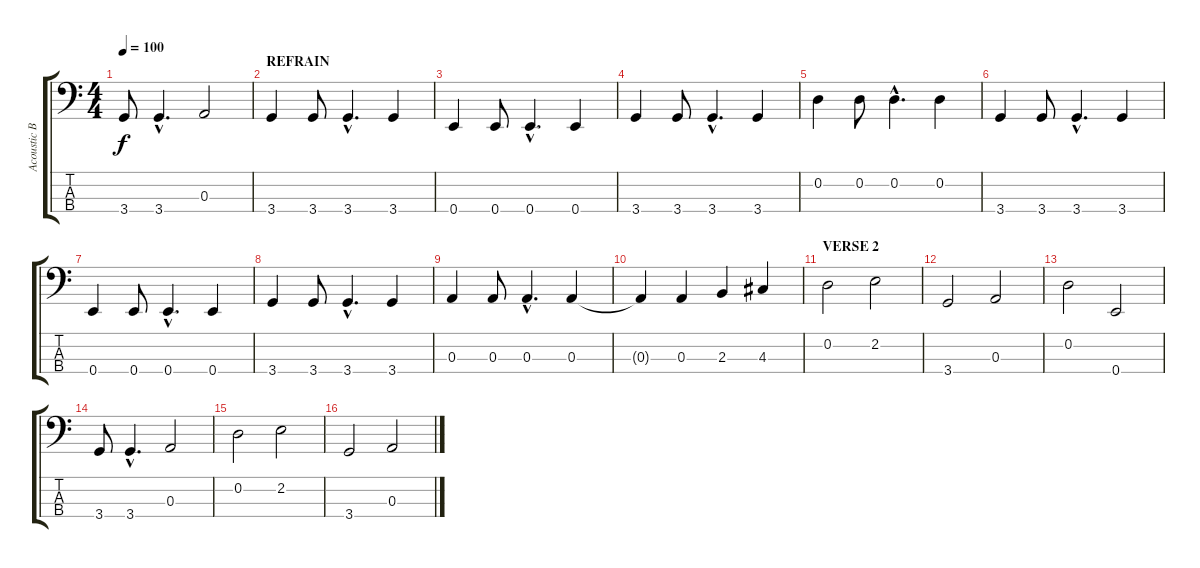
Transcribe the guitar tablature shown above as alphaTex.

\track ("Acoustic Bass" "Acoustic B") {instrument acousticbass}
\staff {score tabs}
\tuning (G2 D2 A1 E1) {hide}
\ts (4 4)
\tempo 100
\clef f4
\ks c
3.4.8{dy f} 3.4{hac}.4{d} 0.3.2 |
\section ("" "REFRAIN")
3.4.4 3.4.8 3.4{hac}.4{d} 3.4.4 |
0.4.4 0.4.8 0.4{hac}.4{d} 0.4.4 |
3.4.4 3.4.8 3.4{hac}.4{d} 3.4.4 |
0.2.4 0.2.8 0.2{hac}.4{d} 0.2.4 |
3.4.4 3.4.8 3.4{hac}.4{d} 3.4.4 |
0.4.4 0.4.8 0.4{hac}.4{d} 0.4.4 |
3.4.4 3.4.8 3.4{hac}.4{d} 3.4.4 |
0.3.4 0.3.8 0.3{hac}.4{d} 0.3.4 |
0.3{t}.4 0.3.4 2.3.4 4.3.4 |
\section ("" "VERSE 2")
0.2.2 2.2.2 |
3.4.2 0.3.2 |
0.2.2 0.4.2 |
3.4.8 3.4{hac}.4{d} 0.3.2 |
0.2.2 2.2.2 |
3.4.2 0.3.2
